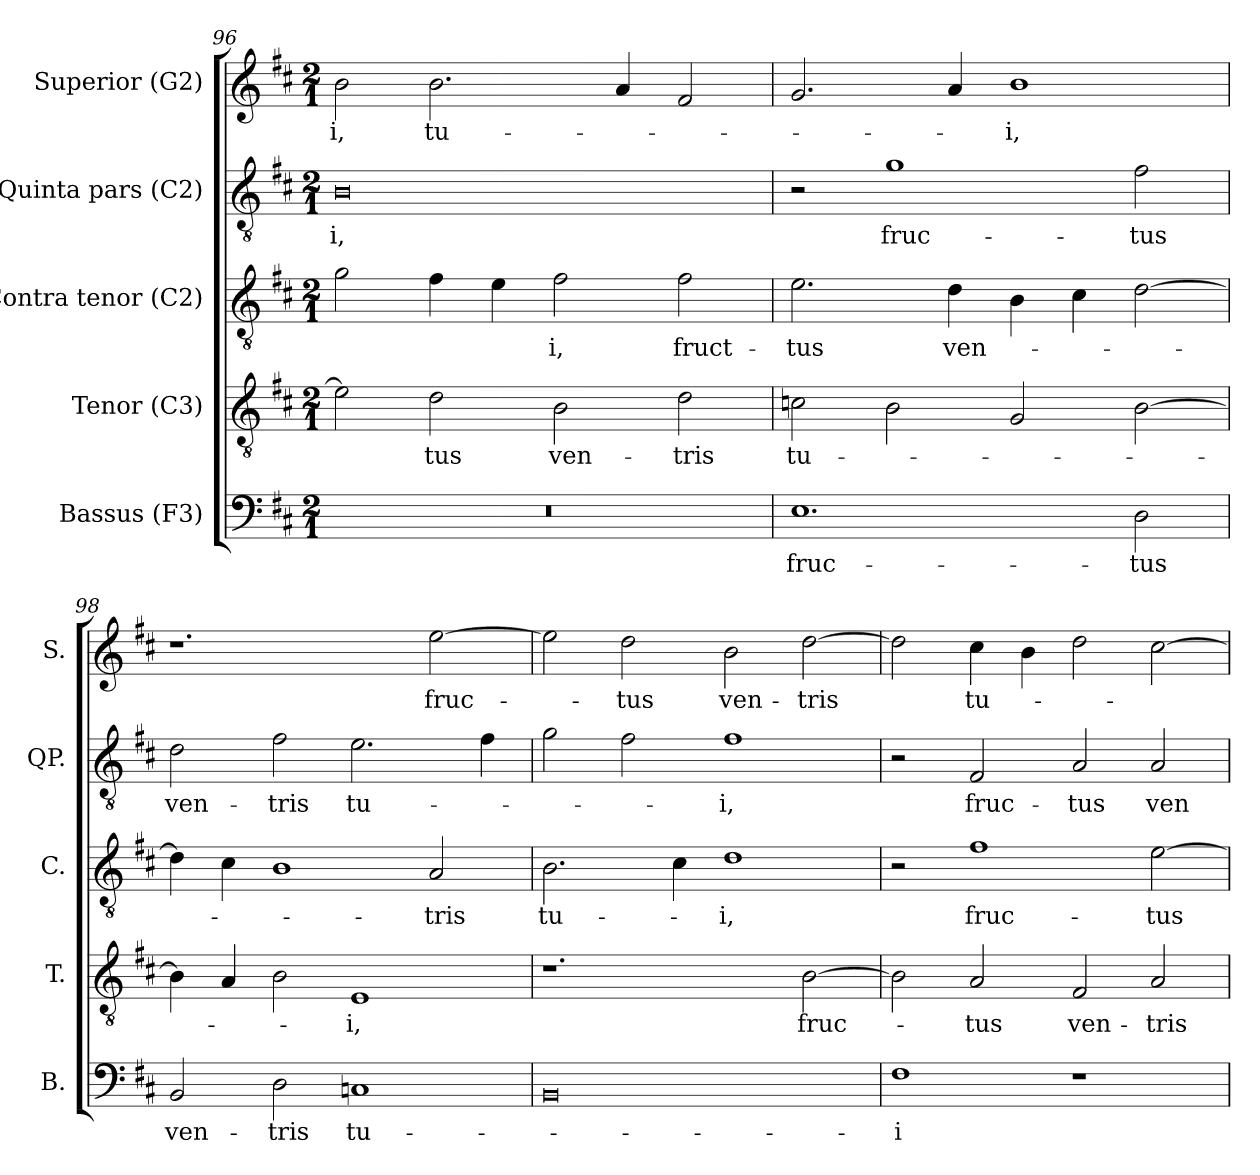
**kern	**text	**kern	**text	**kern	**text	**kern	**text	**kern	**text
*part5	*part5	*part4	*part4	*part3	*part3	*part2	*part2	*part1	*part1
*staff5	*staff5	*staff4	*staff4	*staff3	*staff3	*staff2	*staff2	*staff1	*staff1
*I"Bassus (F3)	*	*I"Tenor (C3)	*	*I"Contra tenor (C2)	*	*I"Quinta pars (C2)	*	*I"Superior (G2)	*
*I'B.	*	*I'T.	*	*I'C.	*	*I'QP.	*	*I'S.	*
*clefF4	*	*clefGv2	*	*clefGv2	*	*clefGv2	*	*clefG2	*
*	*	*ITrd7c12	*	*ITrd7c12	*	*ITrd7c12	*	*	*
*k[f#c#]	*	*k[f#c#]	*	*k[f#c#]	*	*k[f#c#]	*	*k[f#c#]	*
*D:	*	*D:	*	*D:	*	*D:	*	*D:	*
*M2/1	*	*M2/1	*	*M2/1	*	*M2/1	*	*M2/1	*
=96	=96	=96	=96	=96	=96	=96	=96	=96	=96
!LO:N:vis=1	!	!	!	!	!	!	!	!	!
!	!	!	!	!	!	!	!LO:LY:b:color=#000000	!	!
!	!	!	!	!	!	!	!	!	!LO:LY:b:color=#000000
0r	.	2Ei\]	.	2Gi\	.	0BBi	-i,	2bi\	-i,
!	!	!	!LO:LY:b:color=#000000	!	!	!	!	!	!
!	!	!	!	!	!	!	!	!	!LO:LY:b:color=#000000
.	.	2Di\	-tus	4F#i\	.	.	.	2.bi\	tu-
.	.	.	.	4Ei\	.	.	.	.	.
!	!	!	!LO:LY:b:color=#000000	!	!	!	!	!	!
!	!	!	!	!	!LO:LY:b:color=#000000	!	!	!	!
.	.	2BBi\	ven-	2F#i\	-i,	.	.	.	.
.	.	.	.	.	.	.	.	4ai/	.
!	!	!	!LO:LY:b:color=#000000	!	!	!	!	!	!
!	!	!	!	!	!LO:LY:b:color=#000000	!	!	!	!
.	.	2Di\	-tris	2F#i\	fruct-	.	.	2f#i/	.
!!LO:PB:g=z
=97	=97	=97	=97	=97	=97	=97	=97	=97	=97
!	!LO:LY:b:color=#000000	!	!	!	!	!	!	!	!
!	!	!	!LO:LY:b:color=#000000	!	!	!	!	!	!
!	!	!	!	!	!LO:LY:b:color=#000000	!	!	!	!
1.Ei	fruc-	2Ci\	tu-	2.Ei\	-tus	2r	.	2.gi/	.
!	!	!	!	!	!	!	!LO:LY:b:color=#000000	!	!
.	.	2BBi\	.	.	.	1Gi	fruc-	.	.
!	!	!	!	!	!LO:LY:b:color=#000000	!	!	!	!
.	.	.	.	4Di\	ven-	.	.	4ai/	.
!	!	!	!	!	!	!	!	!	!LO:LY:b:color=#000000
.	.	2GGi/	.	4BBi\	.	.	.	1bi	-i,
.	.	.	.	4C#i\	.	.	.	.	.
!	!LO:LY:b:color=#000000	!	!	!	!	!	!	!	!
!	!	!	!	!	!	!	!LO:LY:b:color=#000000	!	!
2Di\	-tus	[2BBi\	.	[2Di\	.	2F#i\	-tus	.	.
=98	=98	=98	=98	=98	=98	=98	=98	=98	=98
!	!LO:LY:b:color=#000000	!	!	!	!	!	!	!	!
!	!	!	!	!	!	!	!LO:LY:b:color=#000000	!	!
2BBi/	ven-	4BBi\]	.	4Di\]	.	2Di\	ven-	1.r	.
.	.	4AAi/	.	4C#i\	.	.	.	.	.
!	!LO:LY:b:color=#000000	!	!	!	!	!	!	!	!
!	!	!	!	!	!	!	!LO:LY:b:color=#000000	!	!
2Di\	-tris	2BBi\	.	1BBi	.	2F#i\	-tris	.	.
!	!LO:LY:b:color=#000000	!	!	!	!	!	!	!	!
!	!	!	!LO:LY:b:color=#000000	!	!	!	!	!	!
!	!	!	!	!	!	!	!LO:LY:b:color=#000000	!	!
1Ci	tu-	1EEi	-i,	.	.	2.Ei\	tu-	.	.
!	!	!	!	!	!LO:LY:b:color=#000000	!	!	!	!
!	!	!	!	!	!	!	!	!	!LO:LY:b:color=#000000
.	.	.	.	2AAi/	-tris	.	.	[2eei\	fruc-
.	.	.	.	.	.	4F#i\	.	.	.
=99	=99	=99	=99	=99	=99	=99	=99	=99	=99
!	!	!	!	!	!LO:LY:b:color=#000000	!	!	!	!
0BBi	.	1.r	.	2.BBi\	tu-	2Gi\	.	2eei\]	.
!	!	!	!	!	!	!	!	!	!LO:LY:b:color=#000000
.	.	.	.	.	.	2F#i\	.	2ddi\	-tus
.	.	.	.	4C#i\	.	.	.	.	.
!	!	!	!	!	!LO:LY:b:color=#000000	!	!	!	!
!	!	!	!	!	!	!	!LO:LY:b:color=#000000	!	!
!	!	!	!	!	!	!	!	!	!LO:LY:b:color=#000000
.	.	.	.	1Di	-i,	1F#i	-i,	2bi\	ven-
!	!	!	!LO:LY:b:color=#000000	!	!	!	!	!	!
!	!	!	!	!	!	!	!	!	!LO:LY:b:color=#000000
.	.	[2BBi\	fruc-	.	.	.	.	[2ddi\	-tris
=100	=100	=100	=100	=100	=100	=100	=100	=100	=100
!	!LO:LY:b:color=#000000	!	!	!	!	!	!	!	!
1F#i	-i	2BBi\]	.	2r	.	2r	.	2ddi\]	.
!	!	!	!LO:LY:b:color=#000000	!	!	!	!	!	!
!	!	!	!	!	!LO:LY:b:color=#000000	!	!	!	!
!	!	!	!	!	!	!	!LO:LY:b:color=#000000	!	!
!	!	!	!	!	!	!	!	!	!LO:LY:b:color=#000000
.	.	2AAi/	-tus	1F#i	fruc-	2FF#i/	fruc-	4cc#i\	tu-
.	.	.	.	.	.	.	.	4bi\	.
!	!	!	!LO:LY:b:color=#000000	!	!	!	!	!	!
!	!	!	!	!	!	!	!LO:LY:b:color=#000000	!	!
1r	.	2FF#i/	ven-	.	.	2AAi/	-tus	2ddi\	.
!	!	!	!LO:LY:b:color=#000000	!	!	!	!	!	!
!	!	!	!	!	!LO:LY:b:color=#000000	!	!	!	!
!	!	!	!	!	!	!	!LO:LY:b:color=#000000	!	!
.	.	2AAi/	-tris	[2Ei\	-tus	2AAi/	ven-	[2cc#i\	.
=	=	=	=	=	=	=	=	=	=
*-	*-	*-	*-	*-	*-	*-	*-	*-	*-
